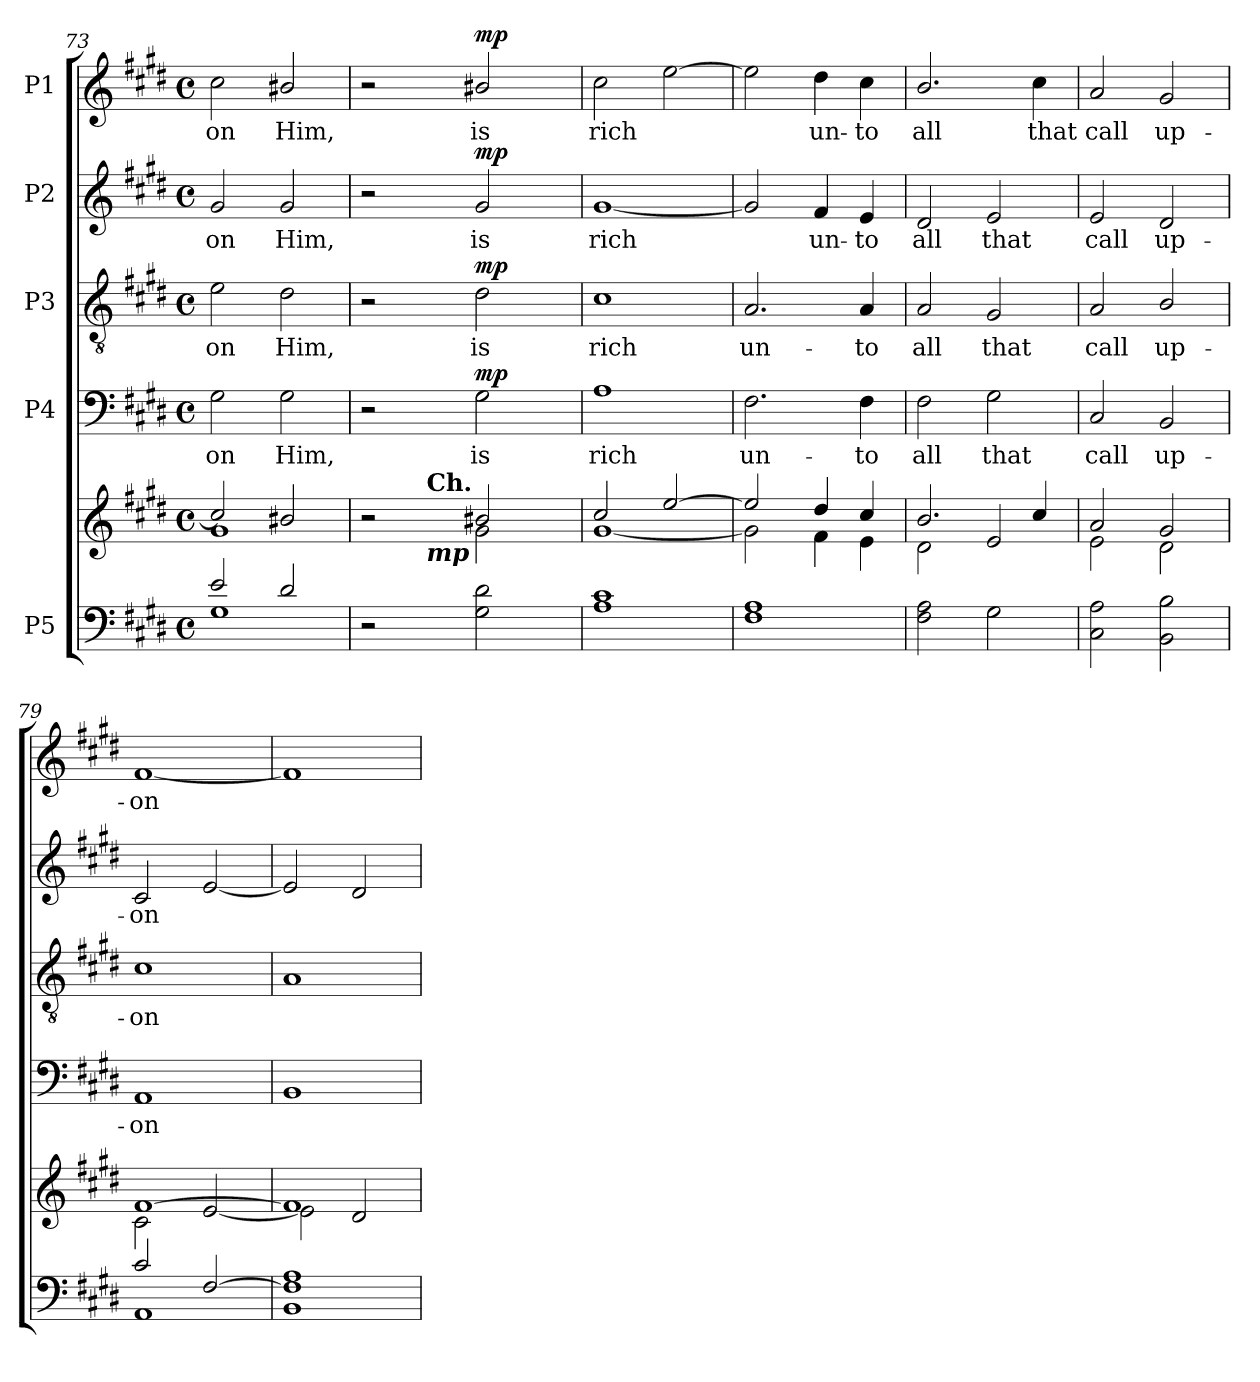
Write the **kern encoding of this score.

**kern	**kern	**kern	**text	**dynam	**kern	**text	**dynam	**kern	**text	**dynam	**kern	**text	**dynam
*part5	*part5	*part4	*part4	*part4	*part3	*part3	*part3	*part2	*part2	*part2	*part1	*part1	*part1
*staff6	*staff5	*staff4	*staff4	*staff4	*staff3	*staff3	*staff3	*staff2	*staff2	*staff2	*staff1	*staff1	*staff1
*I"P5	*	*I"P4	*	*	*I"P3	*	*	*I"P2	*	*	*I"P1	*	*
*clefF4	*clefG2	*clefF4	*	*	*clefGv2	*	*	*clefG2	*	*	*clefG2	*	*
*	*	*	*	*	*ITrd7c12	*	*	*	*	*	*	*	*
*k[f#c#g#d#]	*k[f#c#g#d#]	*k[f#c#g#d#]	*	*	*k[f#c#g#d#]	*	*	*k[f#c#g#d#]	*	*	*k[f#c#g#d#]	*	*
*E:	*E:	*E:	*	*	*E:	*	*	*E:	*	*	*E:	*	*
*M4/4	*M4/4	*M4/4	*	*	*M4/4	*	*	*M4/4	*	*	*M4/4	*	*
*met(c)	*met(c)	*met(c)	*	*	*met(c)	*	*	*met(c)	*	*	*met(c)	*	*
=73	=73	=73	=73	=73	=73	=73	=73	=73	=73	=73	=73	=73	=73
*^	*^	*	*	*	*	*	*	*	*	*	*	*	*
!	!	!	!	!	!LO:LY:b:color=#000000	!	!	!	!	!	!	!	!	!	!
!	!	!	!	!	!	!	!	!LO:LY:b:color=#000000	!	!	!	!	!	!	!
!	!	!	!	!	!	!	!	!	!	!	!LO:LY:b:color=#000000	!	!	!	!
!	!	!	!	!	!	!	!	!	!	!	!	!	!	!LO:LY:b:color=#000000	!
2ei/	1G#i	2cc#i/]	1g#i	2G#i\	-on	.	2Ei\	-on	.	2g#i/	-on	.	2cc#i\	-on	.
!	!	!	!	!	!LO:LY:b:color=#000000	!	!	!	!	!	!	!	!	!	!
!	!	!	!	!	!	!	!	!LO:LY:b:color=#000000	!	!	!	!	!	!	!
!	!	!	!	!	!	!	!	!	!	!	!LO:LY:b:color=#000000	!	!	!	!
!	!	!	!	!	!	!	!	!	!	!	!	!	!	!LO:LY:b:color=#000000	!
2d#i/	.	2b#Xi/	.	2G#i\	Him,	.	2D#i\	Him,	.	2g#i/	Him,	.	2b#Xi/	Him,	.
*v	*v	*	*	*	*	*	*	*	*	*	*	*	*	*	*
=74	=74	=74	=74	=74	=74	=74	=74	=74	=74	=74	=74	=74	=74	=74
*	*	*^	*	*	*	*	*	*	*	*	*	*	*	*
2r	2r	2ryy	8ryy	2r	.	.	2r	.	.	2r	.	.	2r	.	.
.	.	.	16ryy	.	.	.	.	.	.	.	.	.	.	.	.
.	.	.	32ryy	.	.	.	.	.	.	.	.	.	.	.	.
.	.	.	512.ryy	.	.	.	.	.	.	.	.	.	.	.	.
!	!	!	!LO:TX:b:Bi:t=mp	!	!	!	!	!	!	!	!	!	!	!	!
!	!	!	!LO:TX:B:t=Ch.	!	!	!	!	!	!	!	!	!	!	!	!
.	.	.	2ryy	.	.	.	.	.	.	.	.	.	.	.	.
!	!	!	!	!	!LO:LY:b:color=#000000	!	!	!	!	!	!	!	!	!	!
!	!	!	!	!	!	!	!	!LO:LY:b:color=#000000	!	!	!	!	!	!	!
!	!	!	!	!	!	!	!	!	!	!	!LO:LY:b:color=#000000	!	!	!	!
!	!	!	!	!	!	!	!	!	!	!	!	!	!	!LO:LY:b:color=#000000	!
2G#i\ 2d#i	2b#Xi/	2g#i\	.	2G#i\	is	mp	2D#i\	is	mp	2g#i/	is	mp	2b#Xi/	is	mp
.	.	.	4ryy	.	.	.	.	.	.	.	.	.	.	.	.
.	.	.	64ryy	.	.	.	.	.	.	.	.	.	.	.	.
.	.	.	128ryy	.	.	.	.	.	.	.	.	.	.	.	.
.	.	.	256ryy	.	.	.	.	.	.	.	.	.	.	.	.
.	.	.	1024ryy	.	.	.	.	.	.	.	.	.	.	.	.
*	*	*v	*v	*	*	*	*	*	*	*	*	*	*	*	*
=75	=75	=75	=75	=75	=75	=75	=75	=75	=75	=75	=75	=75	=75	=75
*	*	*^	*	*	*	*	*	*	*	*	*	*	*	*
!	!	!	!	!	!LO:LY:b:color=#000000	!	!	!	!	!	!	!	!	!	!
*	*	*v	*v	*	*	*	*	*	*	*	*	*	*	*	*
*	*	*^	*	*	*	*	*	*	*	*	*	*	*	*
!	!	!	!	!	!	!	!	!LO:LY:b:color=#000000	!	!	!	!	!	!	!
*	*	*v	*v	*	*	*	*	*	*	*	*	*	*	*	*
*	*	*^	*	*	*	*	*	*	*	*	*	*	*	*
!	!	!	!	!	!	!	!	!	!	!	!LO:LY:b:color=#000000	!	!	!	!
*	*	*v	*v	*	*	*	*	*	*	*	*	*	*	*	*
*	*	*^	*	*	*	*	*	*	*	*	*	*	*	*
!	!	!	!	!	!	!	!	!	!	!	!	!	!	!LO:LY:b:color=#000000	!
*	*	*v	*v	*	*	*	*	*	*	*	*	*	*	*	*
1Ai 1c#i	2cc#i/	[1g#i	1Ai	rich	.	1C#i	rich	.	[1g#i	rich	.	2cc#i\	rich	.
.	[2eei/	.	.	.	.	.	.	.	.	.	.	[2eei\	.	.
=76	=76	=76	=76	=76	=76	=76	=76	=76	=76	=76	=76	=76	=76	=76
!	!	!	!	!LO:LY:b:color=#000000	!	!	!	!	!	!	!	!	!	!
!	!	!	!	!	!	!	!LO:LY:b:color=#000000	!	!	!	!	!	!	!
1F#i 1Ai	2eei/]	2g#i\]	2.F#i\	un-	.	2.AAi/	un-	.	2g#i/]	.	.	2eei\]	.	.
!	!	!	!	!	!	!	!	!	!	!LO:LY:b:color=#000000	!	!	!	!
!	!	!	!	!	!	!	!	!	!	!	!	!	!LO:LY:b:color=#000000	!
.	4dd#i/	4f#i\	.	.	.	.	.	.	4f#i/	un-	.	4dd#i\	un-	.
!	!	!	!	!LO:LY:b:color=#000000	!	!	!	!	!	!	!	!	!	!
!	!	!	!	!	!	!	!LO:LY:b:color=#000000	!	!	!	!	!	!	!
!	!	!	!	!	!	!	!	!	!	!LO:LY:b:color=#000000	!	!	!	!
!	!	!	!	!	!	!	!	!	!	!	!	!	!LO:LY:b:color=#000000	!
.	4cc#i/	4ei\	4F#i\	-to	.	4AAi/	-to	.	4ei/	-to	.	4cc#i\	-to	.
!!LO:PB:g=z
=77	=77	=77	=77	=77	=77	=77	=77	=77	=77	=77	=77	=77	=77	=77
!	!	!	!	!LO:LY:b:color=#000000	!	!	!	!	!	!	!	!	!	!
!	!	!	!	!	!	!	!LO:LY:b:color=#000000	!	!	!	!	!	!	!
!	!	!	!	!	!	!	!	!	!	!LO:LY:b:color=#000000	!	!	!	!
!	!	!	!	!	!	!	!	!	!	!	!	!	!LO:LY:b:color=#000000	!
2F#i\ 2Ai	2.bi/	2d#i\	2F#i\	all	.	2AAi/	all	.	2d#i/	all	.	2.bi/	all	.
!	!	!	!	!LO:LY:b:color=#000000	!	!	!	!	!	!	!	!	!	!
!	!	!	!	!	!	!	!LO:LY:b:color=#000000	!	!	!	!	!	!	!
!	!	!	!	!	!	!	!	!	!	!LO:LY:b:color=#000000	!	!	!	!
2G#i\	.	2ei/	2G#i\	that	.	2GG#i/	that	.	2ei/	that	.	.	.	.
!	!	!	!	!	!	!	!	!	!	!	!	!	!LO:LY:b:color=#000000	!
.	4cc#i/	.	.	.	.	.	.	.	.	.	.	4cc#i\	that	.
=78	=78	=78	=78	=78	=78	=78	=78	=78	=78	=78	=78	=78	=78	=78
!	!	!	!	!LO:LY:b:color=#000000	!	!	!	!	!	!	!	!	!	!
!	!	!	!	!	!	!	!LO:LY:b:color=#000000	!	!	!	!	!	!	!
!	!	!	!	!	!	!	!	!	!	!LO:LY:b:color=#000000	!	!	!	!
!	!	!	!	!	!	!	!	!	!	!	!	!	!LO:LY:b:color=#000000	!
2C#i\ 2Ai	2ai/	2ei\	2C#i/	call	.	2AAi/	call	.	2ei/	call	.	2ai/	call	.
!	!	!	!	!LO:LY:b:color=#000000	!	!	!	!	!	!	!	!	!	!
!	!	!	!	!	!	!	!LO:LY:b:color=#000000	!	!	!	!	!	!	!
!	!	!	!	!	!	!	!	!	!	!LO:LY:b:color=#000000	!	!	!	!
!	!	!	!	!	!	!	!	!	!	!	!	!	!LO:LY:b:color=#000000	!
2BBi\ 2Bi	2g#i/	2d#i\	2BBi/	up-	.	2BBi/	up-	.	2d#i/	up-	.	2g#i/	up-	.
=79	=79	=79	=79	=79	=79	=79	=79	=79	=79	=79	=79	=79	=79	=79
*^	*	*	*	*	*	*	*	*	*	*	*	*	*	*
!	!	!	!	!	!LO:LY:b:color=#000000	!	!	!	!	!	!	!	!	!	!
!	!	!	!	!	!	!	!	!LO:LY:b:color=#000000	!	!	!	!	!	!	!
!	!	!	!	!	!	!	!	!	!	!	!LO:LY:b:color=#000000	!	!	!	!
!	!	!	!	!	!	!	!	!	!	!	!	!	!	!LO:LY:b:color=#000000	!
2c#i/	1AAi	[1f#i	2c#i\	1AAi	-on	.	1C#i	-on	.	2c#i/	-on	.	[1f#i	-on	.
[2F#i/	.	.	[2ei/	.	.	.	.	.	.	[2ei/	.	.	.	.	.
*v	*v	*	*	*	*	*	*	*	*	*	*	*	*	*	*
=80	=80	=80	=80	=80	=80	=80	=80	=80	=80	=80	=80	=80	=80	=80
1BBi 1F#i] 1Ai	1f#i]	2ei\]	1BBi	.	.	1AAi	.	.	2ei/]	.	.	1f#i]	.	.
.	.	2d#i/	.	.	.	.	.	.	2d#i/	.	.	.	.	.
*	*v	*v	*	*	*	*	*	*	*	*	*	*	*	*
=	=	=	=	=	=	=	=	=	=	=	=	=	=
*-	*-	*-	*-	*-	*-	*-	*-	*-	*-	*-	*-	*-	*-
